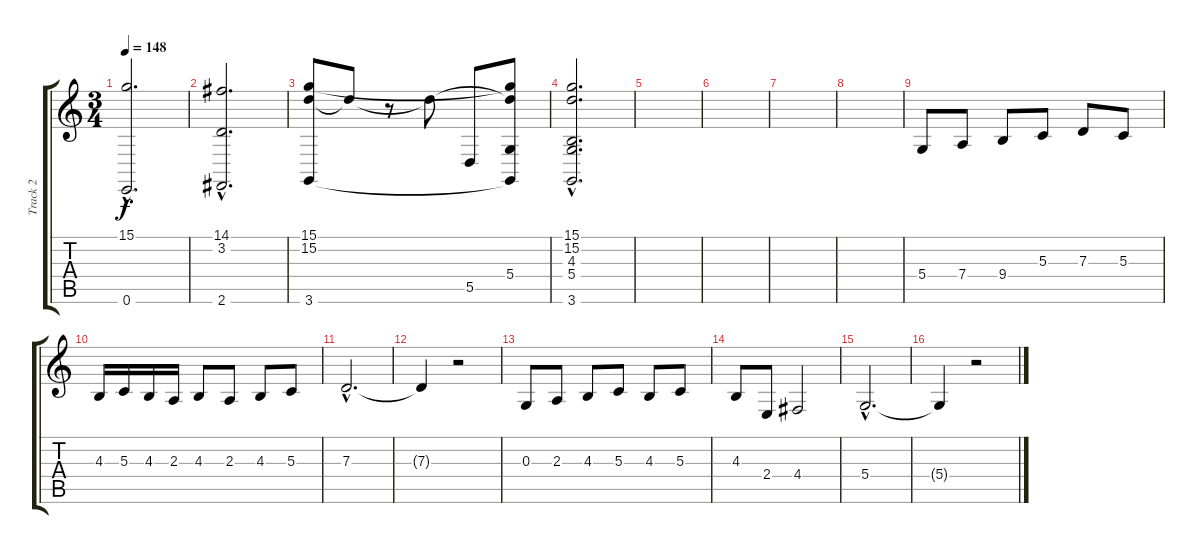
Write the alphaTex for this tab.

\track ("Track 2" "Track 2") {instrument englishhorn}
\staff {score tabs}
\tuning (E4 B3 G3 D3 A2 E2) {hide}
\ts (3 4)
\tempo 148
\clef g2
\ks c
(15.1{hac} 0.6{hac}).2{d dy f} |
(14.1{hac} 3.2{hac} 2.6{hac}).2{d} |
(15.1 15.2 3.6).8 15.2{t}.8 r.8 15.2{t}.8 5.5.8 (15.1{t} 15.2{t} 5.4 3.6{t}).8 |
(15.1{hac} 15.2{hac} 4.3{hac} 5.4{hac} 3.6{hac}).2{d} |
|
|
|
|
5.4.8 7.4.8 9.4.8 5.3.8 7.3.8 5.3.8 |
4.3.16 5.3.16 4.3.16 2.3.16 4.3.8 2.3.8 4.3.8 5.3.8 |
7.3{hac}.2{d} |
7.3{t}.4 r.2 |
0.3.8 2.3.8 4.3.8 5.3.8 4.3.8 5.3.8 |
4.3.8 2.4.8 4.4.2 |
5.4{hac}.2{d} |
5.4{t}.4 r.2
